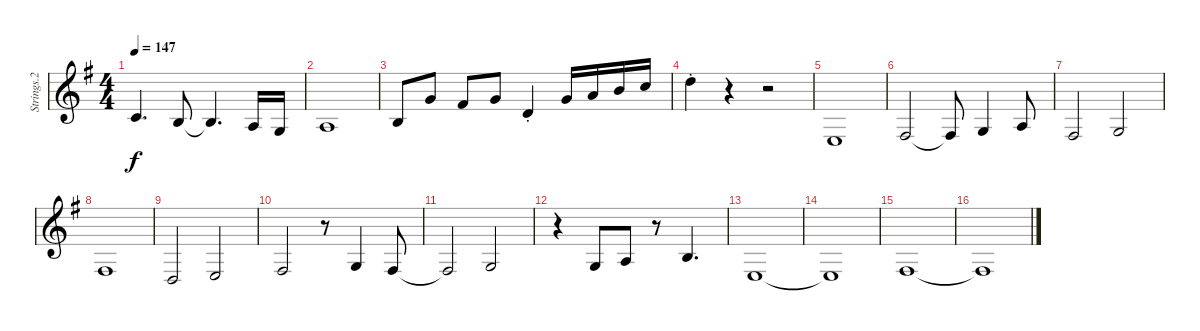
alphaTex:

\track ("Strings.2" "Strings.2") {instrument stringensemble2}
\staff {score}
\tuning (E4 B3 G3 D3 A2 E2) {hide}
\ts (4 4)
\tempo 147
\clef g2
\ks g
1.2.4{d dy f} 0.2.8 0.2{t}.4{d} 2.3.16 0.3.16 |
2.3.1 |
0.2.8 3.1.8 2.1.8 3.1.8 3.2{st}.4 3.1.16 5.1.16 7.1.16 8.1.16 |
10.1{st}.4 r.4 r.2 |
\ks eminor
2.4.1 |
4.4.2 4.4{t}.8 0.3.4 2.3.8 |
4.4.2 0.3.2 |
4.4.1 |
0.4.2 2.4.2 |
4.4.2 r.8 0.3.4 4.4.8 |
4.4{t}.2 0.3.2 |
r.4 0.3.8 2.3.8 r.8 0.2.4{d} |
2.4.1 |
2.4{t}.1 |
4.4.1 |
4.4{t}.1
